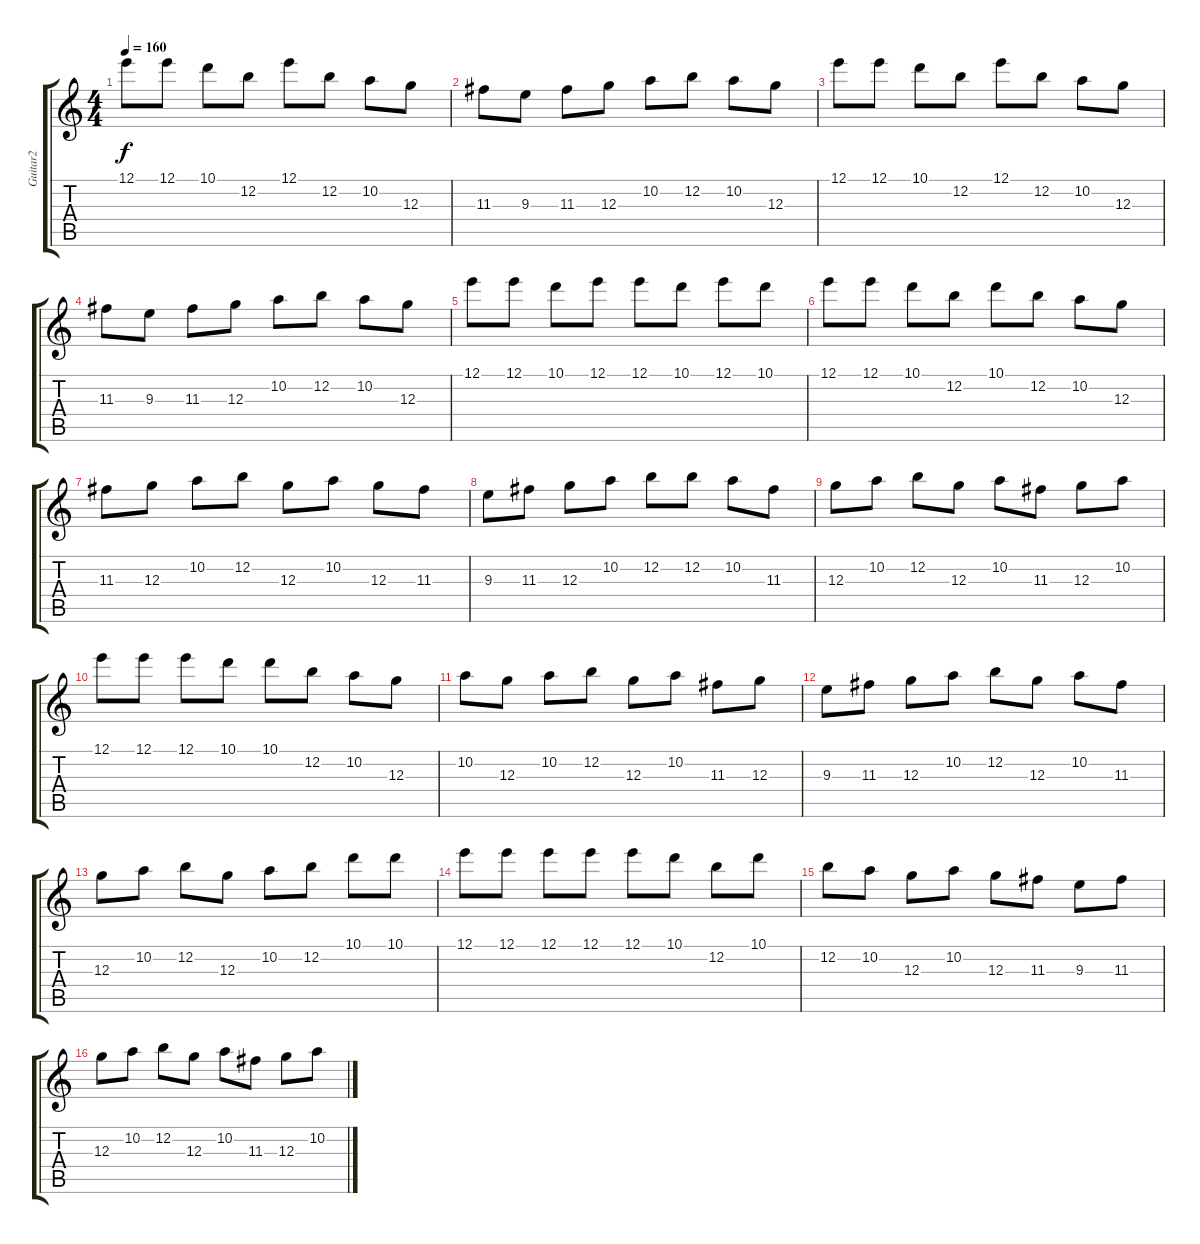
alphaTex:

\track ("Guitar2" "Guitar2") {instrument electricguitarmuted}
\staff {score tabs}
\tuning (E4 B3 G3 D3 A2 E2) {hide}
\ts (4 4)
\tempo 160
\clef g2
\ks c
12.1.8{dy f} 12.1.8 10.1.8 12.2.8 12.1.8 12.2.8 10.2.8 12.3.8 |
11.3.8 9.3.8 11.3.8 12.3.8 10.2.8 12.2.8 10.2.8 12.3.8 |
12.1.8 12.1.8 10.1.8 12.2.8 12.1.8 12.2.8 10.2.8 12.3.8 |
11.3.8 9.3.8 11.3.8 12.3.8 10.2.8 12.2.8 10.2.8 12.3.8 |
12.1.8 12.1.8 10.1.8 12.1.8 12.1.8 10.1.8 12.1.8 10.1.8 |
12.1.8 12.1.8 10.1.8 12.2.8 10.1.8 12.2.8 10.2.8 12.3.8 |
11.3.8 12.3.8 10.2.8 12.2.8 12.3.8 10.2.8 12.3.8 11.3.8 |
9.3.8 11.3.8 12.3.8 10.2.8 12.2.8 12.2.8 10.2.8 11.3.8 |
12.3.8 10.2.8 12.2.8 12.3.8 10.2.8 11.3.8 12.3.8 10.2.8 |
12.1.8 12.1.8 12.1.8 10.1.8 10.1.8 12.2.8 10.2.8 12.3.8 |
10.2.8 12.3.8 10.2.8 12.2.8 12.3.8 10.2.8 11.3.8 12.3.8 |
9.3.8 11.3.8 12.3.8 10.2.8 12.2.8 12.3.8 10.2.8 11.3.8 |
12.3.8 10.2.8 12.2.8 12.3.8 10.2.8 12.2.8 10.1.8 10.1.8 |
12.1.8 12.1.8 12.1.8 12.1.8 12.1.8 10.1.8 12.2.8 10.1.8 |
12.2.8 10.2.8 12.3.8 10.2.8 12.3.8 11.3.8 9.3.8 11.3.8 |
12.3.8 10.2.8 12.2.8 12.3.8 10.2.8 11.3.8 12.3.8 10.2.8
